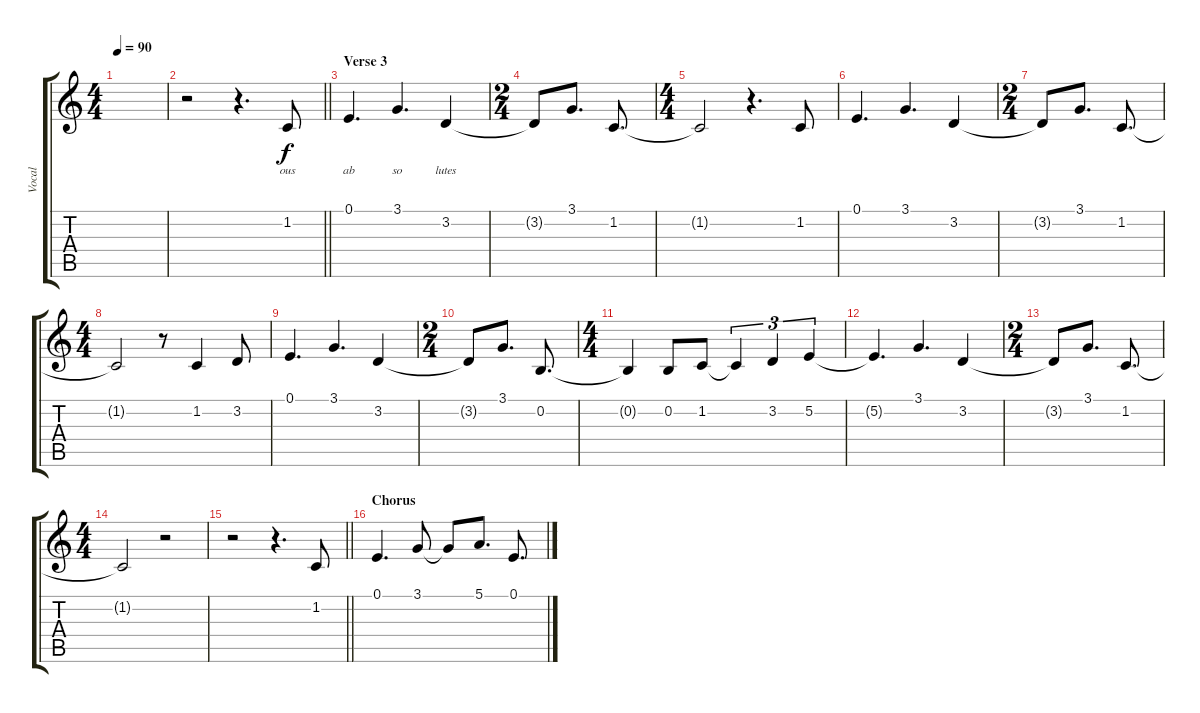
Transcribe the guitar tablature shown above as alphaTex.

\track ("Vocal" "Vocal") {instrument acousticgrandpiano}
\staff {score tabs}
\tuning (E4 B3 G3 D3 A2 E2) {hide}
\ts (4 4)
\tempo 90
\clef g2
\ks c
|
\barLineRight lightlight
r.2 r.4{d} 1.2.8{lyrics (0 "ous") lyrics (1 "") lyrics (2 "") lyrics (3 "") lyrics (4 "")} |
\section ("" "Verse 3")
0.1.4{d lyrics (0 "ab") lyrics (1 "") lyrics (2 "") lyrics (3 "") lyrics (4 "")} 3.1.4{d lyrics (0 "so") lyrics (1 "") lyrics (2 "") lyrics (3 "") lyrics (4 "")} 3.2.4{lyrics (0 "lutes") lyrics (1 "") lyrics (2 "") lyrics (3 "") lyrics (4 "")} |
\ts (2 4)
3.2{t}.8 3.1.8{d} 1.2.8{d} |
\ts (4 4)
1.2{t}.2 r.4{d} 1.2.8 |
0.1.4{d} 3.1.4{d} 3.2.4 |
\ts (2 4)
3.2{t}.8 3.1.8{d} 1.2.8{d} |
\ts (4 4)
1.2{t}.2 r.8 1.2.4 3.2.8 |
0.1.4{d} 3.1.4{d} 3.2.4 |
\ts (2 4)
3.2{t}.8 3.1.8{d} 0.2.8{d} |
\ts (4 4)
0.2{t}.4 0.2.8 1.2.8 1.2{t}.4{tu (3 2)} 3.2.4{tu (3 2)} 5.2.4{tu (3 2)} |
5.2{t}.4{d} 3.1.4{d} 3.2.4 |
\ts (2 4)
3.2{t}.8 3.1.8{d} 1.2.8{d} |
\ts (4 4)
1.2{t}.2 r.2 |
\barLineRight lightlight
r.2 r.4{d} 1.2.8 |
\section ("" "Chorus")
0.1.4{d} 3.1.8 3.1{t}.8 5.1.8{d} 0.1.8{d}
